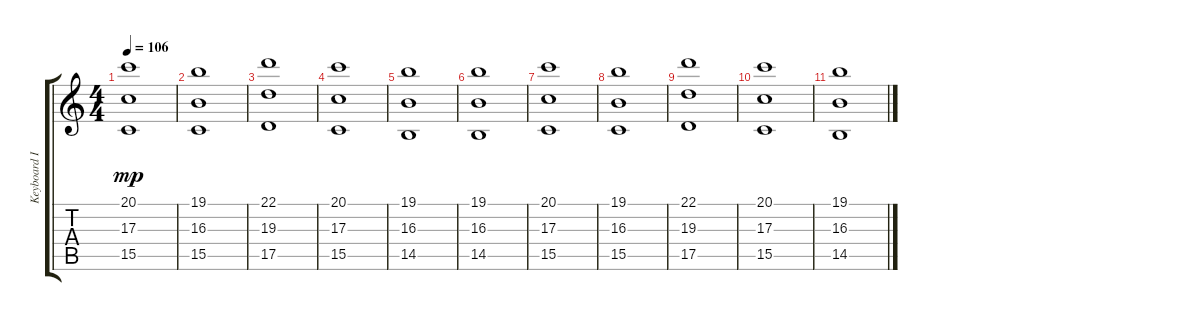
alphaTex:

\track ("Keyboard II - Christian Lorenz" "Keyboard I") {instrument electricpiano1}
\staff {score tabs}
\tuning (E4 B3 G3 D3 A2 E2) {hide}
\ts (4 4)
\tempo 106
\clef g2
\ks c
(20.1 17.3 15.5).1{dy mp} |
(19.1 16.3 15.5).1 |
(22.1 19.3 17.5).1 |
(20.1 17.3 15.5).1 |
(19.1 16.3 14.5).1 |
(19.1 16.3 14.5).1 |
(20.1 17.3 15.5).1 |
(19.1 16.3 15.5).1 |
(22.1 19.3 17.5).1 |
(20.1 17.3 15.5).1 |
(19.1 16.3 14.5).1
